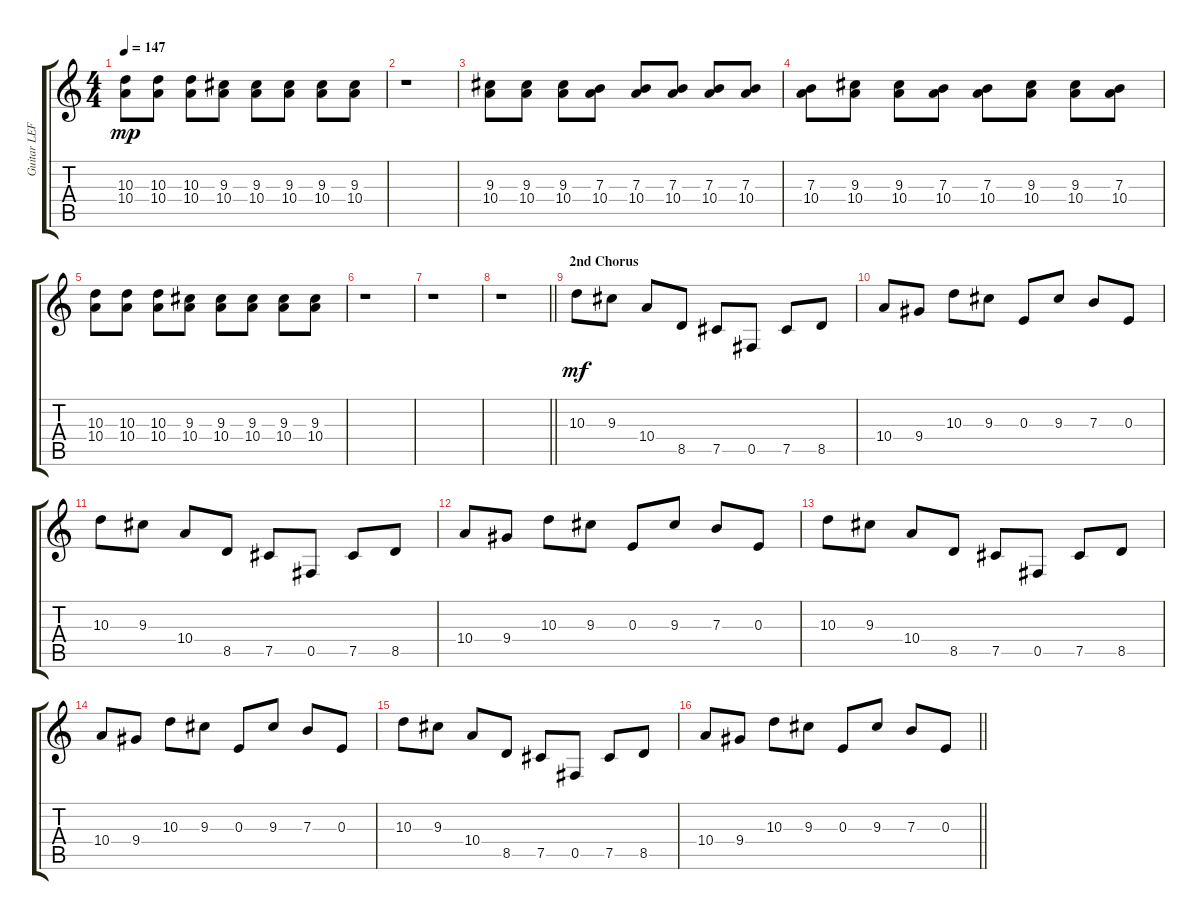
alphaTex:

\track ("Guitar LEFT 2" "Guitar LEF") {instrument distortionguitar}
\staff {score tabs}
\tuning (Db4 Ab3 E3 B2 Gb2 B1) {hide}
\ts (4 4)
\tempo 147
\clef g2
\ks c
(10.3 10.4).8{dy mp} (10.3 10.4).8 (10.3 10.4).8 (9.3 10.4).8 (9.3 10.4).8 (9.3 10.4).8 (9.3 10.4).8 (9.3 10.4).8 |
r.1 |
(9.3 10.4).8 (9.3 10.4).8 (9.3 10.4).8 (7.3 10.4).8 (7.3 10.4).8 (7.3 10.4).8 (7.3 10.4).8 (7.3 10.4).8 |
(7.3 10.4).8 (9.3 10.4).8 (9.3 10.4).8 (7.3 10.4).8 (7.3 10.4).8 (9.3 10.4).8 (9.3 10.4).8 (7.3 10.4).8 |
(10.3 10.4).8 (10.3 10.4).8 (10.3 10.4).8 (9.3 10.4).8 (9.3 10.4).8 (9.3 10.4).8 (9.3 10.4).8 (9.3 10.4).8 |
r.1 |
r.1 |
\barLineRight lightlight
r.1 |
\section ("" "2nd Chorus")
10.3.8{dy mf} 9.3.8 10.4.8 8.5.8 7.5.8 0.5.8 7.5.8 8.5.8 |
10.4.8 9.4.8 10.3.8 9.3.8 0.3.8 9.3.8 7.3.8 0.3.8 |
10.3.8 9.3.8 10.4.8 8.5.8 7.5.8 0.5.8 7.5.8 8.5.8 |
10.4.8 9.4.8 10.3.8 9.3.8 0.3.8 9.3.8 7.3.8 0.3.8 |
10.3.8 9.3.8 10.4.8 8.5.8 7.5.8 0.5.8 7.5.8 8.5.8 |
10.4.8 9.4.8 10.3.8 9.3.8 0.3.8 9.3.8 7.3.8 0.3.8 |
10.3.8 9.3.8 10.4.8 8.5.8 7.5.8 0.5.8 7.5.8 8.5.8 |
\barLineRight lightlight
10.4.8 9.4.8 10.3.8 9.3.8 0.3.8 9.3.8 7.3.8 0.3.8
